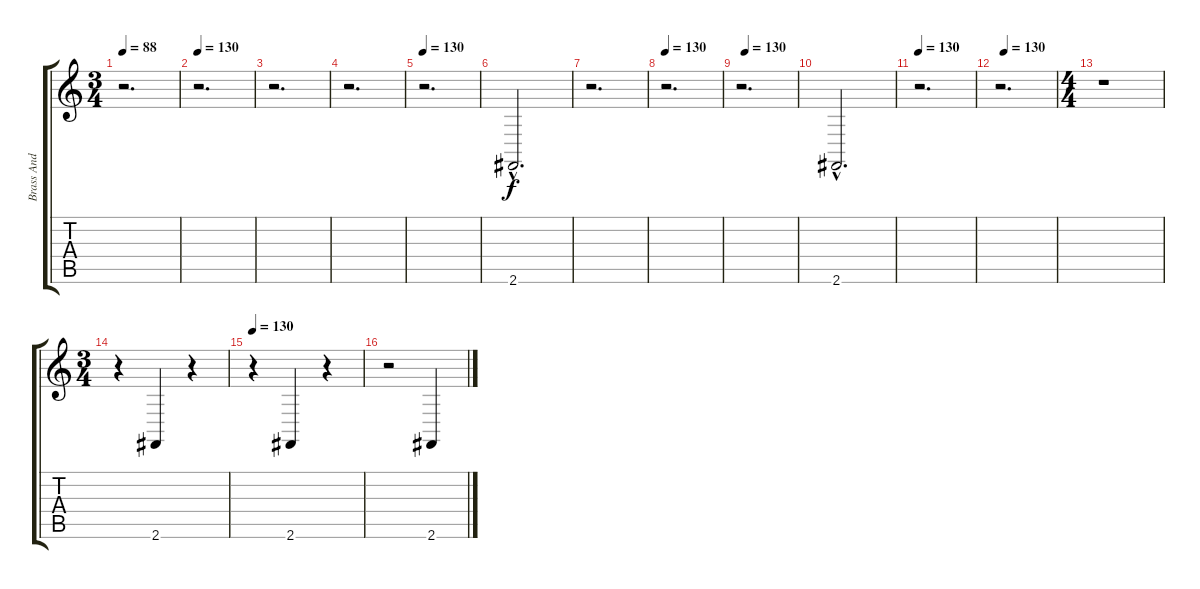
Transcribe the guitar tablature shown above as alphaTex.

\track ("Brass And Timpani" "Brass And ") {instrument brasssection}
\staff {score tabs}
\tuning (E4 B3 G3 D3 A2 E2) {hide}
\ts (3 4)
\tempo 88
\tempo 130
\tempo 88
\clef g2
\ks c
r.2{d dy f instrument brasssection} |
\tempo 130
r.2{d} |
r.2{d} |
r.2{d} |
\tempo 130
r.2{d instrument timpani} |
2.6{hac}.2{d instrument timpani} |
r.2{d} |
\tempo 130
r.2{d} |
\tempo (130 0.08333333333333333)
r.2{d instrument timpani} |
2.6{hac}.2{d instrument timpani} |
\tempo 130
r.2{d} |
\tempo (130 0.08333333333333333)
r.2{d} |
\ts (4 4)
r.1 |
\ts (3 4)
r.4{instrument timpani} 2.6.4 r.4 |
\tempo 130
r.4{instrument timpani} 2.6.4 r.4 |
r.2{instrument timpani} 2.6.4
